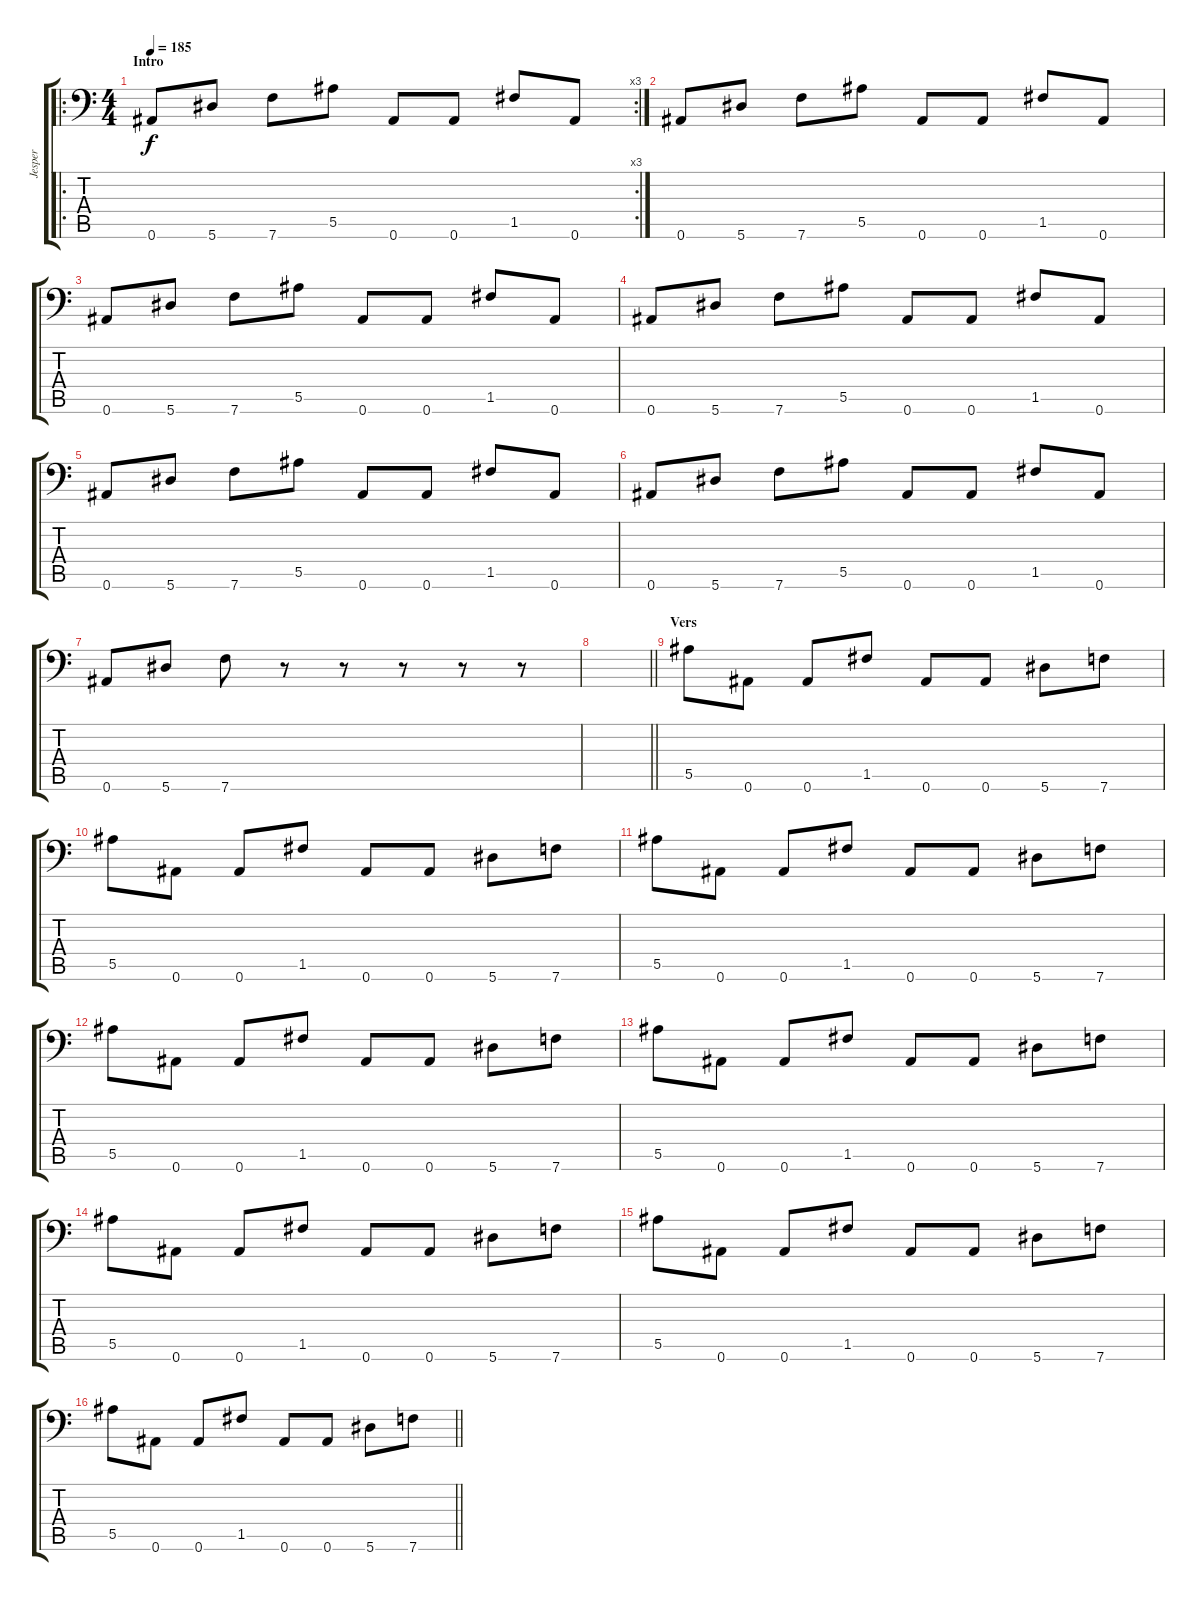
\track ("Jesper" "Jesper") {instrument distortionguitar}
\staff {score tabs}
\tuning (C4 G3 Eb3 Bb2 F2 Bb1) {hide}
\ro
\rc 3
\ts (4 4)
\section ("" "Intro")
\tempo 185
\clef f4
\ks c
0.6.8{dy f instrument distortionguitar} 5.6.8 7.6.8 5.5.8 0.6.8 0.6.8 1.5.8 0.6.8 |
0.6.8 5.6.8 7.6.8 5.5.8 0.6.8 0.6.8 1.5.8 0.6.8 |
0.6.8 5.6.8 7.6.8 5.5.8 0.6.8 0.6.8 1.5.8 0.6.8 |
0.6.8 5.6.8 7.6.8 5.5.8 0.6.8 0.6.8 1.5.8 0.6.8 |
0.6.8 5.6.8 7.6.8 5.5.8 0.6.8 0.6.8 1.5.8 0.6.8 |
0.6.8 5.6.8 7.6.8 5.5.8 0.6.8 0.6.8 1.5.8 0.6.8 |
0.6.8 5.6.8 7.6.8 r.8 r.8 r.8 r.8 r.8 |
\barLineRight lightlight
|
\section ("" "Vers")
5.5.8 0.6.8 0.6.8 1.5.8 0.6.8 0.6.8 5.6.8 7.6.8 |
5.5.8 0.6.8 0.6.8 1.5.8 0.6.8 0.6.8 5.6.8 7.6.8 |
5.5.8 0.6.8 0.6.8 1.5.8 0.6.8 0.6.8 5.6.8 7.6.8 |
5.5.8 0.6.8 0.6.8 1.5.8 0.6.8 0.6.8 5.6.8 7.6.8 |
5.5.8 0.6.8 0.6.8 1.5.8 0.6.8 0.6.8 5.6.8 7.6.8 |
5.5.8 0.6.8 0.6.8 1.5.8 0.6.8 0.6.8 5.6.8 7.6.8 |
5.5.8 0.6.8 0.6.8 1.5.8 0.6.8 0.6.8 5.6.8 7.6.8 |
\barLineRight lightlight
5.5.8 0.6.8 0.6.8 1.5.8 0.6.8 0.6.8 5.6.8 7.6.8
